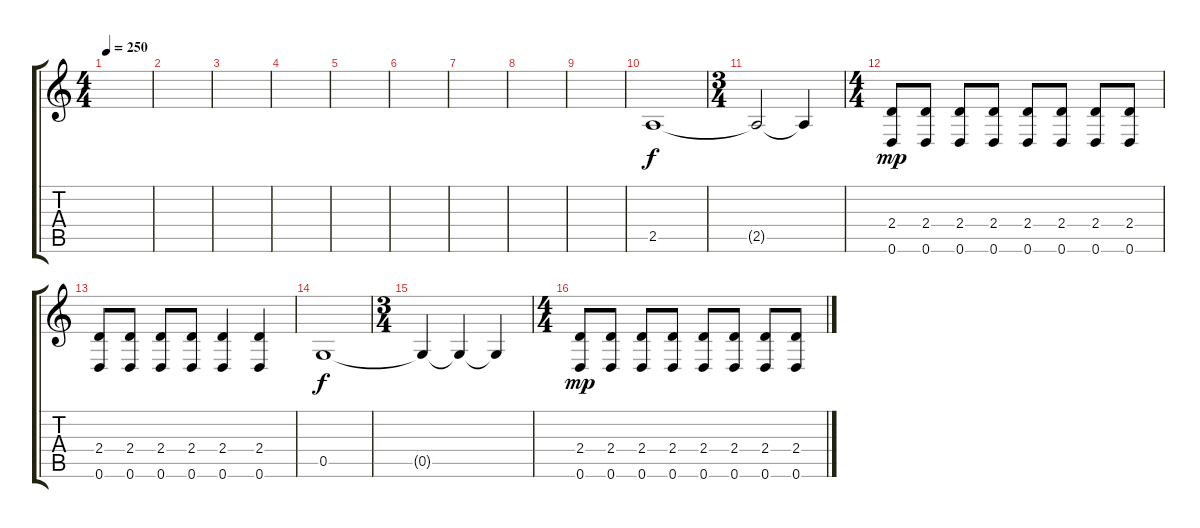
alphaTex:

\track "" {instrument overdrivenguitar}
\staff {score tabs}
\tuning (D4 A3 F3 C3 G2 D2) {hide}
\ts (4 4)
\tempo 250
\clef g2
\ks c
|
|
|
|
|
|
|
|
|
2.5.1 |
\ts (3 4)
2.5{t}.2 2.5{t}.4 |
\ts (4 4)
(2.4 0.6).8{dy mp} (2.4 0.6).8 (2.4 0.6).8 (2.4 0.6).8 (2.4 0.6).8 (2.4 0.6).8 (2.4 0.6).8 (2.4 0.6).8 |
(2.4 0.6).8 (2.4 0.6).8 (2.4 0.6).8 (2.4 0.6).8 (2.4 0.6).4 (2.4 0.6).4 |
0.5.1{dy f} |
\ts (3 4)
0.5{t}.4 0.5{t}.4 0.5{t}.4 |
\ts (4 4)
(2.4 0.6).8{dy mp} (2.4 0.6).8 (2.4 0.6).8 (2.4 0.6).8 (2.4 0.6).8 (2.4 0.6).8 (2.4 0.6).8 (2.4 0.6).8
